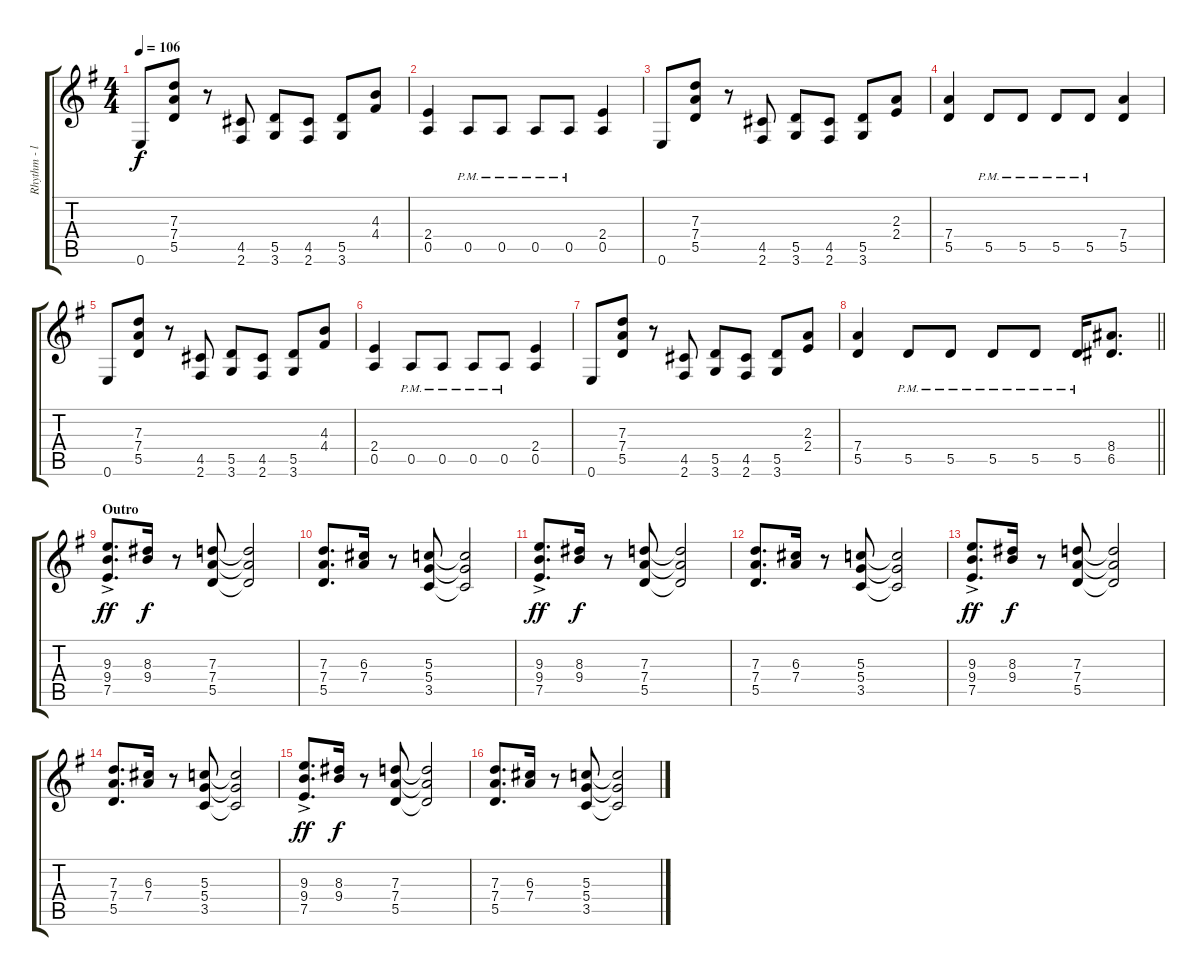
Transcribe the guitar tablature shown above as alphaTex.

\track ("Rhythm - left" "Rhythm - l") {instrument distortionguitar}
\staff {score tabs}
\tuning (E4 B3 G3 D3 A2 E2) {hide}
\ts (4 4)
\tempo 106
\clef g2
\ks g
0.6.8{dy f} (7.3 7.4 5.5).8 r.8 (4.5 2.6).8 (5.5 3.6).8 (4.5 2.6).8 (5.5 3.6).8 (4.3 4.4).8 |
(2.4 0.5).4 0.5{pm}.8 0.5{pm}.8 0.5{pm}.8 0.5{pm}.8 (2.4 0.5).4 |
0.6.8 (7.3 7.4 5.5).8 r.8 (4.5 2.6).8 (5.5 3.6).8 (4.5 2.6).8 (5.5 3.6).8 (2.3 2.4).8 |
(7.4 5.5).4 5.5{pm}.8 5.5{pm}.8 5.5{pm}.8 5.5{pm}.8 (7.4 5.5).4 |
0.6.8 (7.3 7.4 5.5).8 r.8 (4.5 2.6).8 (5.5 3.6).8 (4.5 2.6).8 (5.5 3.6).8 (4.3 4.4).8 |
(2.4 0.5).4 0.5{pm}.8 0.5{pm}.8 0.5{pm}.8 0.5{pm}.8 (2.4 0.5).4 |
0.6.8 (7.3 7.4 5.5).8 r.8 (4.5 2.6).8 (5.5 3.6).8 (4.5 2.6).8 (5.5 3.6).8 (2.3 2.4).8 |
\barLineRight lightlight
(7.4 5.5).4 5.5{pm}.8 5.5{pm}.8 5.5{pm}.8 5.5{pm}.8 5.5{pm}.16 (8.4 6.5).8{d} |
\section ("" "Outro")
(9.3{ac} 9.4{ac} 7.5{ac}).8{d dy ff} (8.3 9.4).16{dy f} r.8 (7.3 7.4 5.5).8 (7.3{t} 7.4{t} 5.5{t}).2 |
(7.3 7.4 5.5).8{d} (6.3 7.4).16 r.8 (5.3 5.4 3.5).8 (5.3{t} 5.4{t} 3.5{t}).2 |
(9.3{ac} 9.4{ac} 7.5{ac}).8{d dy ff} (8.3 9.4).16{dy f} r.8 (7.3 7.4 5.5).8 (7.3{t} 7.4{t} 5.5{t}).2 |
(7.3 7.4 5.5).8{d} (6.3 7.4).16 r.8 (5.3 5.4 3.5).8 (5.3{t} 5.4{t} 3.5{t}).2 |
(9.3{ac} 9.4{ac} 7.5{ac}).8{d dy ff} (8.3 9.4).16{dy f} r.8 (7.3 7.4 5.5).8 (7.3{t} 7.4{t} 5.5{t}).2 |
(7.3 7.4 5.5).8{d} (6.3 7.4).16 r.8 (5.3 5.4 3.5).8 (5.3{t} 5.4{t} 3.5{t}).2 |
(9.3{ac} 9.4{ac} 7.5{ac}).8{d dy ff} (8.3 9.4).16{dy f} r.8 (7.3 7.4 5.5).8 (7.3{t} 7.4{t} 5.5{t}).2 |
(7.3 7.4 5.5).8{d} (6.3 7.4).16 r.8 (5.3 5.4 3.5).8 (5.3{t} 5.4{t} 3.5{t}).2
